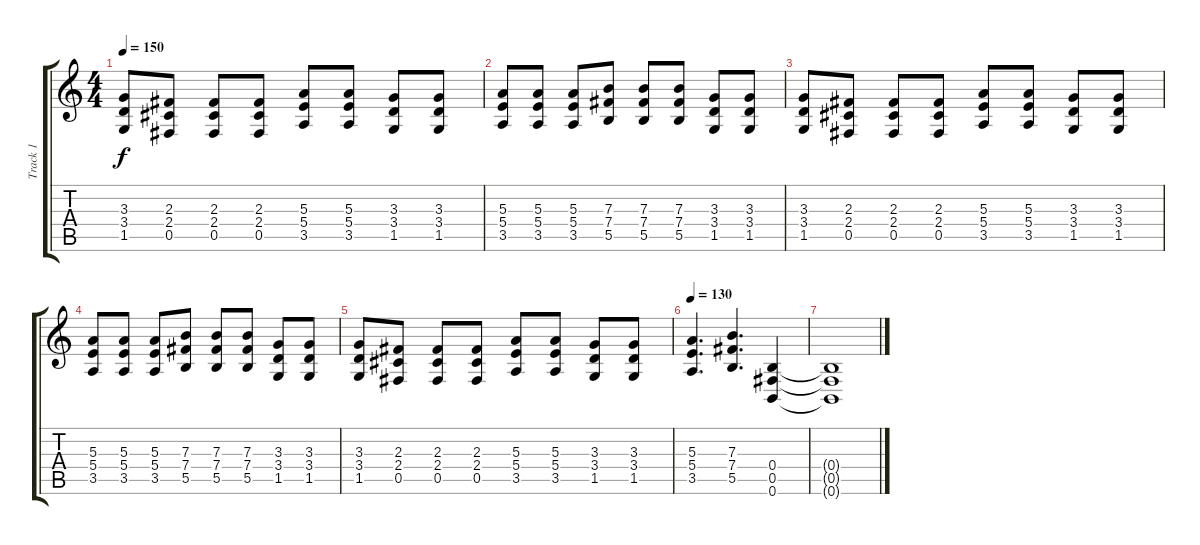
\track ("Track 1" "Track 1") {instrument distortionguitar}
\staff {score tabs}
\tuning (Db4 Ab3 E3 B2 Gb2 B1) {hide}
\ts (4 4)
\tempo 150
\clef g2
\ks c
(3.3 3.4 1.5).8{dy f} (2.3 2.4 0.5).8 (2.3 2.4 0.5).8 (2.3 2.4 0.5).8 (5.3 5.4 3.5).8 (5.3 5.4 3.5).8 (3.3 3.4 1.5).8 (3.3 3.4 1.5).8 |
(5.3 5.4 3.5).8 (5.3 5.4 3.5).8 (5.3 5.4 3.5).8 (7.3 7.4 5.5).8 (7.3 7.4 5.5).8 (7.3 7.4 5.5).8 (3.3 3.4 1.5).8 (3.3 3.4 1.5).8 |
(3.3 3.4 1.5).8 (2.3 2.4 0.5).8 (2.3 2.4 0.5).8 (2.3 2.4 0.5).8 (5.3 5.4 3.5).8 (5.3 5.4 3.5).8 (3.3 3.4 1.5).8 (3.3 3.4 1.5).8 |
(5.3 5.4 3.5).8 (5.3 5.4 3.5).8 (5.3 5.4 3.5).8 (7.3 7.4 5.5).8 (7.3 7.4 5.5).8 (7.3 7.4 5.5).8 (3.3 3.4 1.5).8 (3.3 3.4 1.5).8 |
(3.3 3.4 1.5).8 (2.3 2.4 0.5).8 (2.3 2.4 0.5).8 (2.3 2.4 0.5).8 (5.3 5.4 3.5).8 (5.3 5.4 3.5).8 (3.3 3.4 1.5).8 (3.3 3.4 1.5).8 |
\tempo 130
(5.3 5.4 3.5).4{d} (7.3 7.4 5.5).4{d} (0.4 0.5 0.6).4 |
(0.4{t} 0.5{t} 0.6{t}).1
